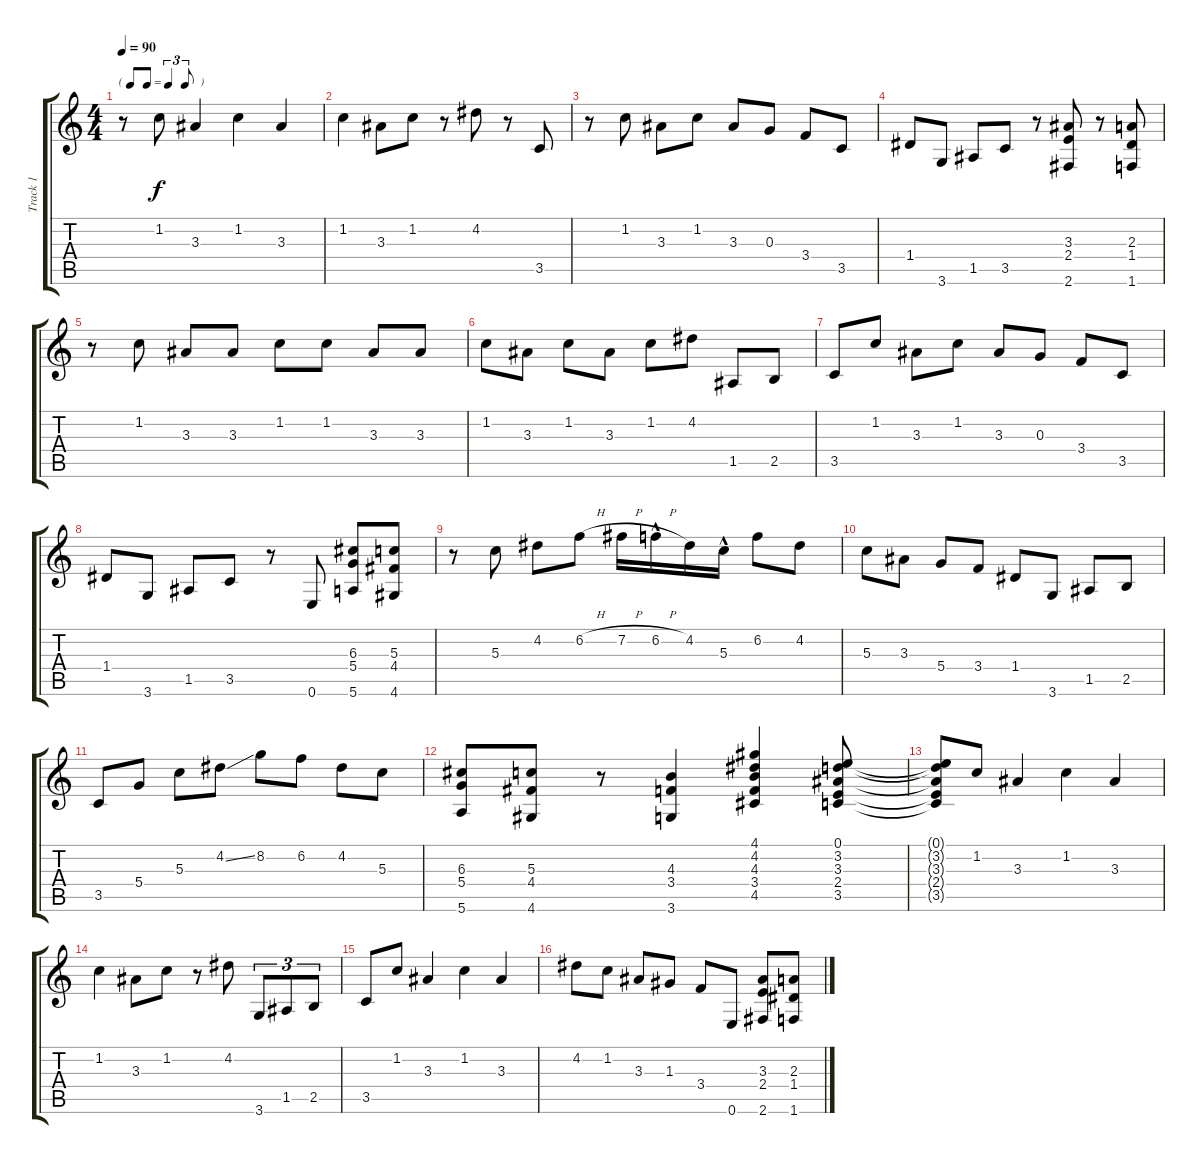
\track ("Track 1" "Track 1") {instrument electricguitarjazz}
\staff {score tabs}
\tuning (E4 B3 G3 D3 A2 E2) {hide}
\ts (4 4)
\tf triplet8th
\tempo 90
\clef g2
\ks c
r.8{dy f instrument electricguitarjazz} 1.2.8 3.3.4 1.2.4 3.3.4 |
1.2.4 3.3.8 1.2.8 r.8 4.2.8 r.8 3.5.8 |
r.8 1.2.8 3.3.8 1.2.8 3.3.8 0.3.8 3.4.8 3.5.8 |
1.4.8 3.6.8 1.5.8 3.5.8 r.8 (3.3 2.4 2.6).8 r.8 (2.3 1.4 1.6).8 |
r.8 1.2.8 3.3.8 3.3.8 1.2.8 1.2.8 3.3.8 3.3.8 |
1.2.8 3.3.8 1.2.8 3.3.8 1.2.8 4.2.8 1.5.8 2.5.8 |
3.5.8 1.2.8 3.3.8 1.2.8 3.3.8 0.3.8 3.4.8 3.5.8 |
1.4.8 3.6.8 1.5.8 3.5.8 r.8 0.6.8 (6.3 5.4 5.6).8 (5.3 4.4 4.6).8 |
r.8 5.3.8 4.2.8 6.2{h}.8 7.2{h}.16 6.2{h hac}.16 4.2.16 5.3{hac}.16 6.2.8 4.2.8 |
5.3.8 3.3.8 5.4.8 3.4.8 1.4.8 3.6.8 1.5.8 2.5.8 |
3.5.8 5.4.8 5.3.8 4.2{ss}.8 8.2.8 6.2.8 4.2.8 5.3.8 |
(6.3 5.4 5.6).8 (5.3 4.4 4.6).8 r.8 (4.3 3.4 3.6).4 (4.1 4.2 4.3 3.4 4.5).4 (0.1 3.2 3.3 2.4 3.5).8 |
(0.1{t} 3.2{t} 3.3{t} 2.4{t} 3.5{t}).8 1.2.8 3.3.4 1.2.4 3.3.4 |
1.2.4 3.3.8 1.2.8 r.8 4.2.8 3.6.8{tu (3 2)} 1.5.8{tu (3 2)} 2.5.8{tu (3 2)} |
3.5.8 1.2.8 3.3.4 1.2.4 3.3.4 |
4.2.8 1.2.8 3.3.8 1.3.8 3.4.8 0.6.8 (3.3 2.4 2.6).8 (2.3 1.4 1.6).8
